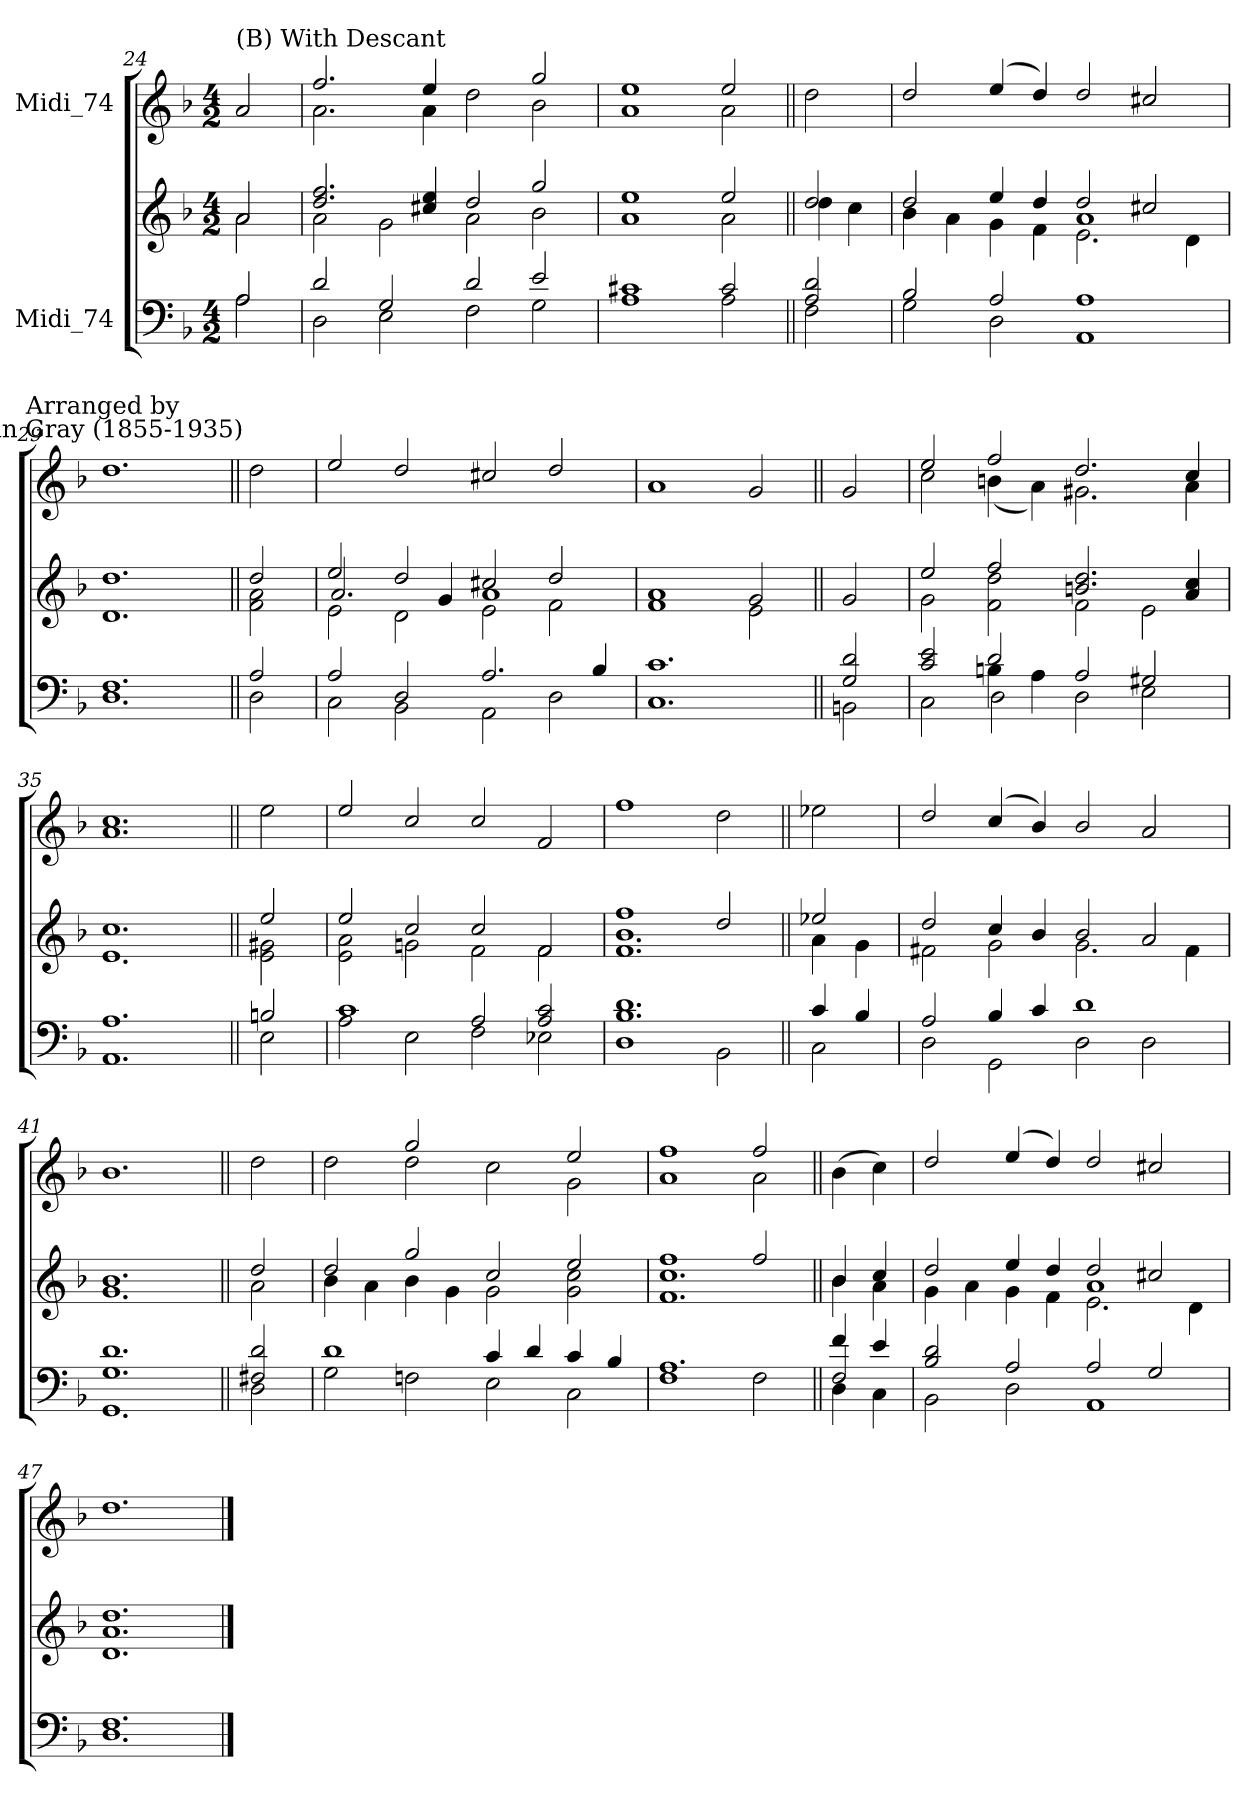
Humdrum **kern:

**kern	**kern	**kern
*part2	*part2	*part1
*staff3	*staff2	*staff1
*I"Midi_74	*	*I"Midi_74
!!LO:LB:g=z
*clefF4	*clefG2	*clefG2
*k[b-]	*k[b-]	*k[b-]
*F:	*F:	*F:
*M4/2	*M4/2	*M4/2
=24	=24	=24
*^	*^	*^
*	*^	*	*^	*	*
!	!	!	!	!	!	!LO:TX:a:t=(B) With Descant	!
2A/	2ryy	2A\	2a/	2ryy	2a\	2a	2ryy
=25	=25	=25	=25	=25	=25	=25	=25
2d/	0ryy	2D\	2.dd/ 2.ff/	0ryy	2a\	2.ff	2.a\
2G/	.	2E\	.	.	2g\	.	.
.	.	.	4cc#X/ 4ee/	.	.	4ee	4a\
2d/	.	2F\	2dd/	.	2a\	2dd	2ryy
2e/	.	2G\	2gg/	.	2b-\	2gg	2b-\
=26	=26	=26	=26	=26	=26	=26	=26
1c#X/	1.ryy	1A\	1ee/	1.ryy	1a\	1ee	1a\
2c#/	.	2A\	2ee/	.	2a\	2ee	2a\
=27||	=27||	=27||	=27||	=27||	=27||	=27||	=27||
2A/ 2d/	2ryy	2F\	2dd/	2ryy	4dd\	2dd	2ryy
.	.	.	.	.	4cc\	.	.
=28	=28	=28	=28	=28	=28	=28	=28
2B-/	0ryy	2G\	2dd/	1ryy	4b-\	2dd	0ryy
.	.	.	.	.	4a\	.	.
2A/	.	2D\	4ee/	.	4g\	(>4ee	.
.	.	.	4dd/	.	4f\	4dd)	.
1A/	.	1AA\	2dd/	1a\	2.e\	2dd	.
.	.	.	2cc#X/	.	.	2cc#X	.
.	.	.	.	.	4d\	.	.
=29	=29	=29	=29	=29	=29	=29	=29
!	!	!	!	!	!	!LO:TX:a:cj:t=Arranged by\nAlan Gray (1855-1935)	!
1.F/	1.ryy	1.D\	1.dd/	1.ryy	1.d\	1.dd	1.ryy
!!LO:LB:g=z	!!
=30||	=30||	=30||	=30||	=30||	=30||	=30||	=30||
2A/	2ryy	2D\	2dd/	2ryy	2f\ 2a\	2dd	2ryy
=31	=31	=31	=31	=31	=31	=31	=31
2A/	0ryy	2C\	2ee/	2.a/	2e\	2ee	0ryy
2D/	.	2BB-\	2dd/	.	2d\	2dd	.
.	.	.	.	4g/	.	.	.
2.A/	.	2AA\	2cc#X/	1a\	2e\	2cc#X	.
.	.	2D\	2dd/	.	2f\	2dd	.
4B-/	.	.	.	.	.	.	.
=32	=32	=32	=32	=32	=32	=32	=32
1.c/	1.ryy	1.C\	1a/	1.ryy	1f\	1a	1.ryy
.	.	.	2g/	.	2e\	2g	.
=33||	=33||	=33||	=33||	=33||	=33||	=33||	=33||
2G/ 2d/	2ryy	2BBn\	2g/	2ryy	2ryy	2g	2ryy
=34	=34	=34	=34	=34	=34	=34	=34
2c/ 2e/	2ryy	2C\	2ee/	0ryy	2g\	2ee	2cc\
2d/	4Bn\	2D\	2ff/	.	2f\ 2dd\	2ff	(<4bn\
.	4A\	.	.	.	.	.	4a\)
2A/	1ryy	2D\	2.bn/ 2.dd/	.	2f\	2.dd	2.g#X\
2G#X/	.	2E\	.	.	2e\	.	.
.	.	.	4a/ 4cc/	.	.	4cc	4a\
=35	=35	=35	=35	=35	=35	=35	=35
1.A/	1.ryy	1.AA\	1.cc/	1.ryy	1.e\	1.cc	1.a\
!!LO:LB:g=z	!!
=36||	=36||	=36||	=36||	=36||	=36||	=36||	=36||
2Bn/	2ryy	2E\	2ee/	2ryy	2e\ 2g#X\	2ee	2ryy
=37	=37	=37	=37	=37	=37	=37	=37
1c/	0ryy	2A\	2ee/	0ryy	2e\ 2a\	2ee	0ryy
.	.	2E\	2cc/	.	2gn\	2cc	.
2A/	.	2F\	2cc/	.	2f\	2cc	.
2A/ 2c/	.	2E-X\	2f/	.	2f\	2f	.
=38	=38	=38	=38	=38	=38	=38	=38
1.B-/ 1.d/	1.ryy	1D\	1ff/	1.ryy	1.f\ 1.b-\	1ff	1.ryy
.	.	2BB-\	2dd/	.	.	2dd	.
=39||	=39||	=39||	=39||	=39||	=39||	=39||	=39||
4c/	2ryy	2C\	2ee-X/	2ryy	4a\	2ee-X	2ryy
4B-/	.	.	.	.	4g\	.	.
=40	=40	=40	=40	=40	=40	=40	=40
2A/	0ryy	2D\	2dd/	0ryy	2f#X\	2dd	0ryy
4B-/	.	2GG\	4cc/	.	2g\	(>4cc	.
4c/	.	.	4b-/	.	.	4b-)	.
1d/	.	2D\	2b-/	.	2.g\	2b-	.
.	.	2D\	2a/	.	.	2a	.
.	.	.	.	.	4f#\	.	.
=41	=41	=41	=41	=41	=41	=41	=41
1.G/ 1.d/	1.ryy	1.GG\	1.b-/	1.ryy	1.g\	1.b-	1.ryy
!!LO:LB:g=z	!!
=42||	=42||	=42||	=42||	=42||	=42||	=42||	=42||
2F#X/ 2d/	2ryy	2D\	2dd/	2ryy	2a\	2dd	2ryy
=43	=43	=43	=43	=43	=43	=43	=43
1d/	0ryy	2G\	2dd/	0ryy	4b-\	2dd	2ryy
.	.	.	.	.	4a\	.	.
.	.	2Fn\	2gg/	.	4b-\	2gg	2dd\
.	.	.	.	.	4g\	.	.
4c/	.	2E\	2cc/	.	2g\	2cc	2ryy
4d/	.	.	.	.	.	.	.
4c/	.	2C\	2ee/	.	2g\ 2cc\	2ee	2g\
4B-/	.	.	.	.	.	.	.
=44	=44	=44	=44	=44	=44	=44	=44
1.A/	1.ryy	1F\	1ff/	1.ryy	1.f\ 1.cc\	1ff	1a\
.	.	2F\	2ff/	.	.	2ff	2a\
=45||	=45||	=45||	=45||	=45||	=45||	=45||	=45||
4f/	2F/	4D\	4b-/	2ryy	4b-\	(>4b-	2ryy
4e/	.	4C\	4cc/	.	4a\	4cc)	.
=46	=46	=46	=46	=46	=46	=46	=46
2B-/ 2d/	0ryy	2BB-\	2dd/	1ryy	4g\	2dd	0ryy
.	.	.	.	.	4a\	.	.
2A/	.	2D\	4ee/	.	4g\	(>4ee	.
.	.	.	4dd/	.	4f\	4dd)	.
2A/	.	1AA\	2dd/	1a\	2.e\	2dd	.
2G/	.	.	2cc#X/	.	.	2cc#X	.
.	.	.	.	.	4d\	.	.
=47	=47	=47	=47	=47	=47	=47	=47
1.F/	1.ryy	1.D\	1.a/ 1.dd/	1.ryy	1.d\	1.dd	1.ryy
*v	*v	*v	*	*	*	*v	*v
*	*v	*v	*v	*
==	==	==
*-	*-	*-
